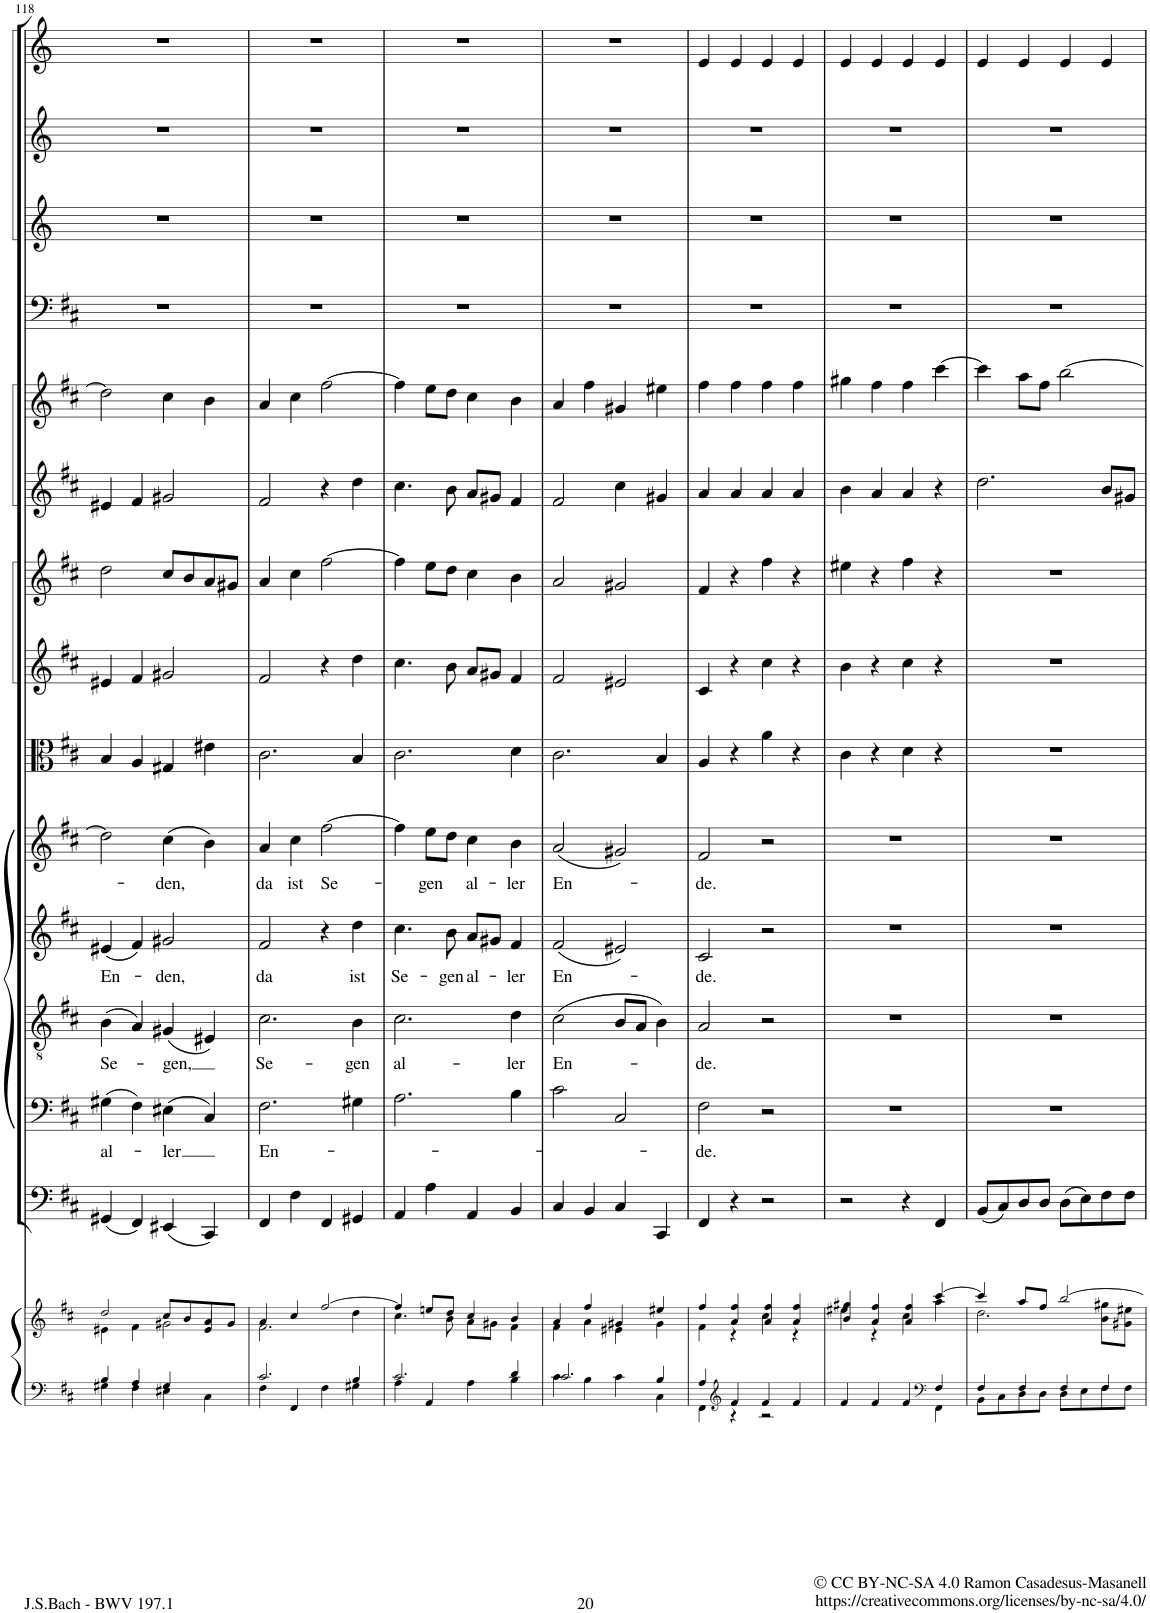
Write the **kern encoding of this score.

**kern	**kern	**kern	**kern	**text	**kern	**text	**kern	**text	**kern	**text	**kern	**kern	**kern	**kern	**kern	**kern	**kern	**kern	**kern
*part15	*part15	*part14	*part13	*part13	*part12	*part12	*part11	*part11	*part10	*part10	*part9	*part8	*part7	*part6	*part5	*part4	*part3	*part2	*part1
*staff16	*staff15	*staff14	*staff13	*staff13	*staff12	*staff12	*staff11	*staff11	*staff10	*staff10	*staff9	*staff8	*staff7	*staff6	*staff5	*staff4	*staff3	*staff2	*staff1
*I"Piano reduction	*	*I"Continuo	*I"Basso	*	*I"Tenore	*	*I"Alto	*	*I"Soprano	*	*I"Viola	*I"Violino II	*I"Violino I	*I"Oboe II	*I"Oboe	*I"Timpani	*I"Tromba III	*I"Tromba II	*I"Tromba I
*I'Pno	*	*	*	*	*	*	*	*	*	*	*I'Vla	*I'Vln	*I'Vln	*I'Ob	*I'Ob	*I'Timp	*	*	*
!!LO:PB:g=z
*clefF4	*clefG2	*clefF4	*clefF4	*	*clefGv2	*	*clefG2	*	*clefG2	*	*clefC3	*clefG2	*clefG2	*clefG2	*clefG2	*clefF4	*clefG2	*clefG2	*clefG2
*	*	*	*	*	*	*	*	*	*	*	*	*	*	*	*	*	*Trd-1c-2	*Trd-1c-2	*Trd-1c-2
*k[f#c#]	*k[f#c#]	*k[f#c#]	*k[f#c#]	*	*k[f#c#]	*	*k[f#c#]	*	*k[f#c#]	*	*k[f#c#]	*k[f#c#]	*k[f#c#]	*k[f#c#]	*k[f#c#]	*k[f#c#]	*k[]	*k[]	*k[]
*M2/2	*M2/2	*M2/2	*M2/2	*	*M2/2	*	*M2/2	*	*M2/2	*	*M2/2	*M2/2	*M2/2	*M2/2	*M2/2	*M2/2	*M2/2	*M2/2	*M2/2
*met(c|)	*met(c|)	*met(c|)	*met(c|)	*	*met(c|)	*	*met(c|)	*	*met(c|)	*	*met(c|)	*met(c|)	*met(c|)	*met(c|)	*met(c|)	*met(c|)	*met(c|)	*met(c|)	*met(c|)
=118	=118	=118	=118	=118	=118	=118	=118	=118	=118	=118	=118	=118	=118	=118	=118	=118	=118	=118	=118
*^	*^	*	*	*	*	*	*	*	*	*	*	*	*	*	*	*	*	*	*
*	*	*	*^	*	*	*	*	*	*	*	*	*	*	*	*	*	*	*	*	*	*
!	!	!	!	!	!	!	!LO:LY:b	!	!LO:LY:b	!	!LO:LY:b	!	!	!	!	!	!	!	!	!	!	!
4B/	4G#X\	2dd/	4e#X\	2.ryy	(4GG#X/	(4G#X\	al-	(4B\	Se-	(4e#X/	En-	2dd\]	.	4B/	4e#X/	2dd\	4e#X/	2dd\]	1r	1r	1r	1r
4A/	4F#\	.	4f#\	.	4FF#/)	4F#\)	.	4A/)	.	4f#/)	.	.	.	4A/	4f#/	.	4f#/	.	.	.	.	.
!	!	!	!	!	!	!	!LO:LY:b	!	!LO:LY:b	!	!LO:LY:b	!	!LO:LY:b	!	!	!	!	!	!	!	!	!
4G#/	4E#X\	8cc#/L	2g#X\	.	(4EE#X/	(4E#X\	-ler	(4G#X/	-gen,	2g#X/	-den,	(4cc#\	-den,	4G#X/	2g#X/	8cc#/L	2g#X/	4cc#\	.	.	.	.
.	.	8b/	.	.	.	.	.	.	.	.	.	.	.	.	.	8b/	.	.	.	.	.	.
4ryy	4C#\	8a/	.	4e#/	4CC#/)	4C#/)	.	4E#X/)	.	.	.	4b\)	.	4e#X\	.	8a/	.	4b\	.	.	.	.
.	.	8g#/J	.	.	.	.	.	.	.	.	.	.	.	.	.	8g#X/J	.	.	.	.	.	.
*	*	*	*v	*v	*	*	*	*	*	*	*	*	*	*	*	*	*	*	*	*	*	*
=119	=119	=119	=119	=119	=119	=119	=119	=119	=119	=119	=119	=119	=119	=119	=119	=119	=119	=119	=119	=119	=119
!	!	!	!	!	!	!LO:LY:b	!	!LO:LY:b	!	!LO:LY:b	!	!LO:LY:b	!	!	!	!	!	!	!	!	!
2.c#/	4F#\	4a/	2.f#\	4FF#/	2.F#\	En-	2.c#\	Se-	2f#/	da	4a/	da	2.c#\	2f#/	4a/	2f#/	4a/	1r	1r	1r	1r
!	!	!	!	!	!	!	!	!	!	!	!	!LO:LY:b	!	!	!	!	!	!	!	!	!
.	4FF#/	4cc#/	.	4F#\	.	.	.	.	.	.	4cc#\	ist	.	.	4cc#\	.	4cc#\	.	.	.	.
!	!	!	!	!	!	!	!	!	!	!	!	!LO:LY:b	!	!	!	!	!	!	!	!	!
.	4F#\	[2ff#/	.	4FF#/	.	.	.	.	4r	.	[2ff#\	Se-	.	4r	[2ff#\	4r	[2ff#\	.	.	.	.
!	!	!	!	!	!	!	!	!LO:LY:b	!	!LO:LY:b	!	!	!	!	!	!	!	!	!	!	!
4B/	4G#X\	.	4dd\	4GG#X/	4G#X\	.	4B\	-gen	4dd\	ist	.	.	4B/	4dd\	.	4dd\	.	.	.	.	.
=120	=120	=120	=120	=120	=120	=120	=120	=120	=120	=120	=120	=120	=120	=120	=120	=120	=120	=120	=120	=120	=120
!	!	!	!	!	!	!	!	!LO:LY:b	!	!LO:LY:b	!	!	!	!	!	!	!	!	!	!	!
2.c#/	4A\	4ff#/]	4.cc#\	4AA/	2.A\	.	2.c#\	al-	4.cc#\	Se-	4ff#\]	.	2.c#\	4.cc#\	4ff#\]	4.cc#\	4ff#\]	1r	1r	1r	1r
!	!	!	!	!	!	!	!	!	!	!	!	!LO:LY:b	!	!	!	!	!	!	!	!	!
.	4AA/	8een/L	.	4A\	.	.	.	.	.	.	8ee\L	-gen	.	.	8ee\L	.	8ee\L	.	.	.	.
!	!	!	!	!	!	!	!	!	!	!LO:LY:b	!	!	!	!	!	!	!	!	!	!	!
.	.	8dd/J	8b\	.	.	.	.	.	8b\	-gen	8dd\J	.	.	8b\	8dd\J	8b\	8dd\J	.	.	.	.
!	!	!	!	!	!	!	!	!	!	!LO:LY:b	!	!LO:LY:b	!	!	!	!	!	!	!	!	!
.	4A\	4cc#/	8a\L	4AA/	.	.	.	.	8a/L	al-	4cc#\	al-	.	8a/L	4cc#\	8a/L	4cc#\	.	.	.	.
.	.	.	8g#X\J	.	.	.	.	.	8g#X/J	.	.	.	.	8g#X/J	.	8g#X/J	.	.	.	.	.
!	!	!	!	!	!	!	!	!LO:LY:b	!	!LO:LY:b	!	!LO:LY:b	!	!	!	!	!	!	!	!	!
4d/	4B\	4b/	4f#\	4BB/	4B\	.	4d\	-ler	4f#/	-ler	4b\	-ler	4d\	4f#/	4b\	4f#/	4b\	.	.	.	.
=121	=121	=121	=121	=121	=121	=121	=121	=121	=121	=121	=121	=121	=121	=121	=121	=121	=121	=121	=121	=121	=121
!	!	!	!	!	!	!	!	!LO:LY:b	!	!LO:LY:b	!	!LO:LY:b	!	!	!	!	!	!	!	!	!
2.c#/	4c#\	4a/	4f#\	4C#/	2c#\	.	(2c#\	En-	(2f#/	En-	(2a/	En-	2.c#\	2f#/	2a/	2f#/	4a/	1r	1r	1r	1r
.	4B\	4ff#/	4a\	4BB/	.	.	.	.	.	.	.	.	.	.	.	.	4ff#\	.	.	.	.
.	4c#\	4g#X/	4e#X\	4C#/	2C#/	.	8B/L	.	2e#X/)	.	2g#X/)	.	.	2e#X/	2g#X/	4cc#\	4g#X/	.	.	.	.
.	.	.	.	.	.	.	8A/J	.	.	.	.	.	.	.	.	.	.	.	.	.	.
4B/	4C#\	4ee#X/	4g#\	4CC#/	.	.	4B\)	.	.	.	.	.	4B/	.	.	4g#X/	4ee#X\	.	.	.	.
=122	=122	=122	=122	=122	=122	=122	=122	=122	=122	=122	=122	=122	=122	=122	=122	=122	=122	=122	=122	=122	=122
!	!	!	!	!	!	!LO:LY:b	!	!LO:LY:b	!	!LO:LY:b	!	!LO:LY:b	!	!	!	!	!	!	!	!	!
4A/	4FF#\	4ff#/	4f#\	4FF#/	2F#\	-de.	2A/	-de.	2c#/	-de.	2f#/	-de.	4A/	4c#/	4f#/	4a/	4ff#\	1r	1r	1r	4e/
*clefG2	*	*	*	*	*	*	*	*	*	*	*	*	*	*	*	*	*	*	*	*	*
4f#/	4r	4a/ 4ff#/	4r	4r	.	.	.	.	.	.	.	.	4r	4r	4r	4a/	4ff#\	.	.	.	4e/
4f#/	2r	4a/ 4ff#/	4cc#\	2r	2r	.	2r	.	2r	.	2r	.	4a\	4cc#\	4ff#\	4a/	4ff#\	.	.	.	4e/
4f#/	.	4a/ 4ff#/	4r	.	.	.	.	.	.	.	.	.	4r	4r	4r	4a/	4ff#\	.	.	.	4e/
=123	=123	=123	=123	=123	=123	=123	=123	=123	=123	=123	=123	=123	=123	=123	=123	=123	=123	=123	=123	=123	=123
4f#/	2ryy	4b/ 4gg#X/	4ee#X\	2r	1r	.	1r	.	1r	.	1r	.	4c#\	4b\	4ee#X\	4b\	4gg#X\	1r	1r	1r	4e/
4f#/	.	4a/ 4ff#/	4r	.	.	.	.	.	.	.	.	.	4r	4r	4r	4a/	4ff#\	.	.	.	4e/
4f#/	4ryy	4a/ 4ff#/	4cc#\	4r	.	.	.	.	.	.	.	.	4d\	4cc#\	4ff#\	4a/	4ff#\	.	.	.	4e/
*clefF4	*	*	*	*	*	*	*	*	*	*	*	*	*	*	*	*	*	*	*	*	*
4F#/	4FF#\	[4ccc#/	4aa\	4FF#/	.	.	.	.	.	.	.	.	4r	4r	4r	4r	[4ccc#\	.	.	.	4e/
=124	=124	=124	=124	=124	=124	=124	=124	=124	=124	=124	=124	=124	=124	=124	=124	=124	=124	=124	=124	=124	=124
4F#/	8BB\L	4ccc#/]	2.dd\	(8BB/L	1r	.	1r	.	1r	.	1r	.	1r	1r	1r	2.dd\	4ccc#\]	1r	1r	1r	4e/
.	8C#\	.	.	8C#/)	.	.	.	.	.	.	.	.	.	.	.	.	.	.	.	.	.
4F#/	8D\	8aa/L	.	8D/	.	.	.	.	.	.	.	.	.	.	.	.	8aa\L	.	.	.	4e/
.	8D\J	8ff#/J	.	8D/J	.	.	.	.	.	.	.	.	.	.	.	.	8ff#\J	.	.	.	.
4F#/	8D\L	[2bb/	.	(8D\L	.	.	.	.	.	.	.	.	.	.	.	.	[2bb\	.	.	.	4e/
.	8E\	.	.	8E\)	.	.	.	.	.	.	.	.	.	.	.	.	.	.	.	.	.
4F#/	8F#\	.	8b\ 8gg#X\L	8F#\	.	.	.	.	.	.	.	.	.	.	.	8b/L	.	.	.	.	4e/
.	8F#\J	.	8g#X\ 8ee#X\J	8F#\J	.	.	.	.	.	.	.	.	.	.	.	8g#X/J	.	.	.	.	.
*v	*v	*	*	*	*	*	*	*	*	*	*	*	*	*	*	*	*	*	*	*	*
*	*v	*v	*	*	*	*	*	*	*	*	*	*	*	*	*	*	*	*	*	*
=	=	=	=	=	=	=	=	=	=	=	=	=	=	=	=	=	=	=	=
*-	*-	*-	*-	*-	*-	*-	*-	*-	*-	*-	*-	*-	*-	*-	*-	*-	*-	*-	*-
